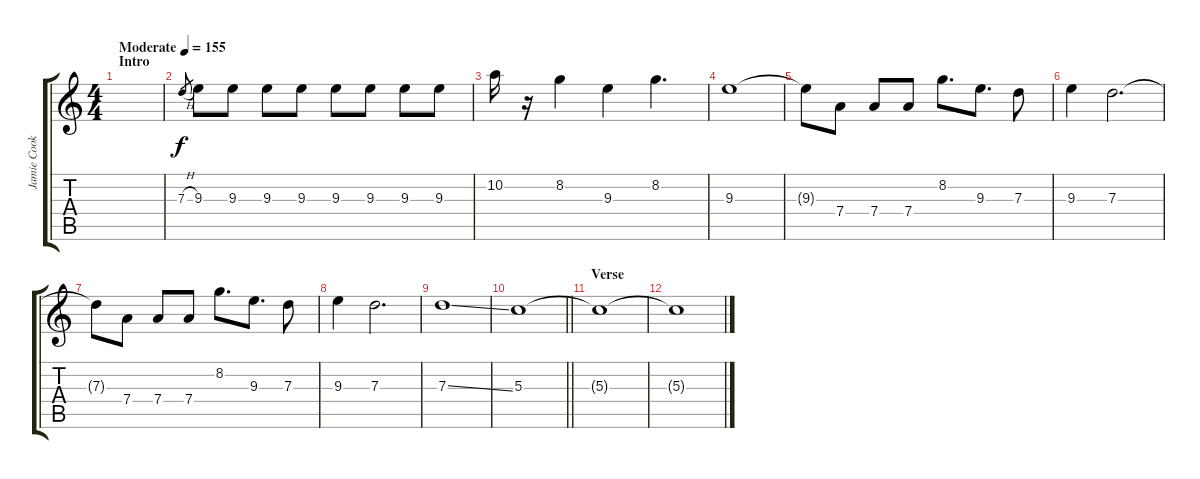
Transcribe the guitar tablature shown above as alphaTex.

\track ("Jamie Cook - Guitar RSE" "Jamie Cook") {instrument overdrivenguitar}
\staff {score tabs}
\tuning (E4 B3 G3 D3 A2 E2) {hide}
\ts (4 4)
\section ("" "Intro")
\tempo (155 "Moderate")
\clef g2
\ks c
|
7.3{h}.8{gr} 9.3.8 9.3.8 9.3.8 9.3.8 9.3.8 9.3.8 9.3.8 9.3.8 |
10.2.16 r.16 8.2.4 9.3.4 8.2.4{d} |
9.3.1 |
9.3{t}.8 7.4.8 7.4.8 7.4.8 8.2.8{d} 9.3.8{d} 7.3.8 |
9.3.4 7.3.2{d} |
7.3{t}.8 7.4.8 7.4.8 7.4.8 8.2.8{d} 9.3.8{d} 7.3.8 |
9.3.4 7.3.2{d} |
7.3{ss}.1 |
\barLineRight lightlight
5.3.1 |
\section ("" "Verse")
5.3{t}.1 |
5.3{t}.1
